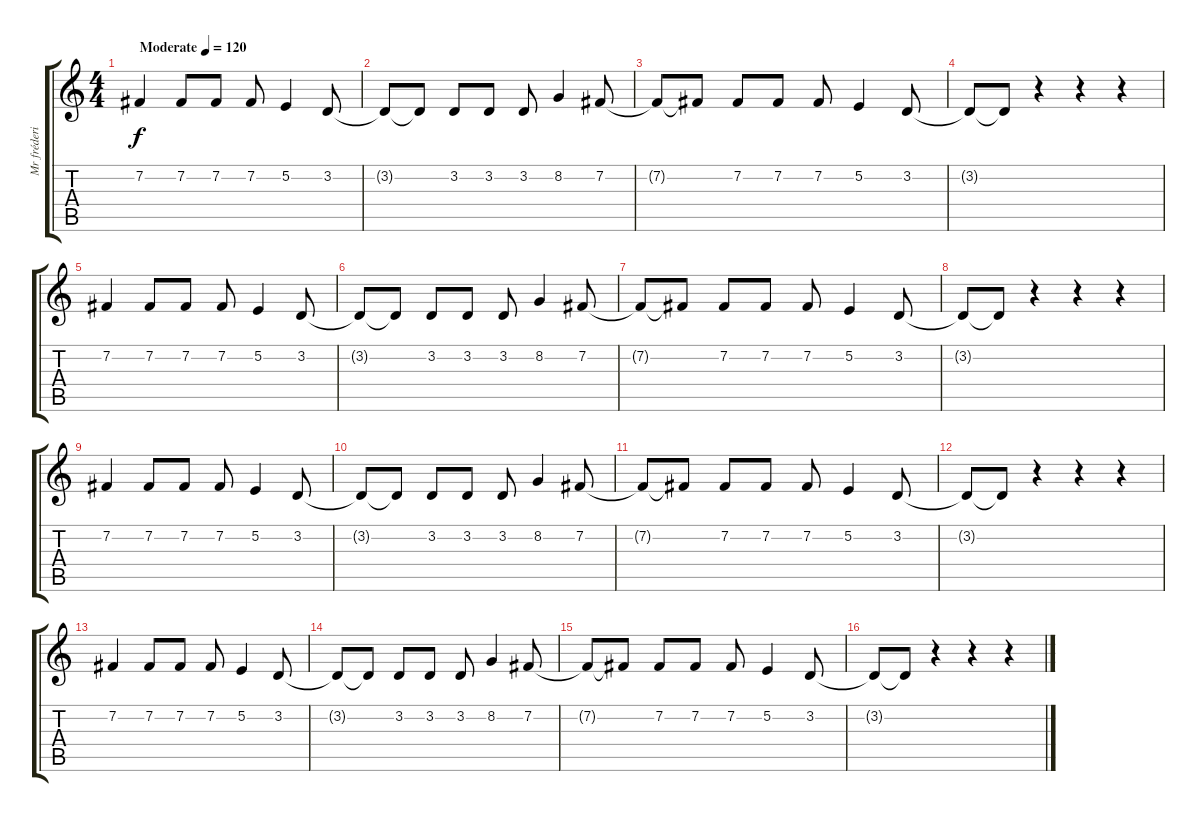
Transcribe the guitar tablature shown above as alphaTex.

\track ("Mr fréderic" "Mr fréderi") {instrument acousticgrandpiano}
\staff {score tabs}
\tuning (E4 B3 G3 D3 A2 E2) {hide}
\ts (4 4)
\tempo (120 "Moderate")
\clef g2
\ks c
7.2.4{dy f instrument acousticgrandpiano} 7.2.8 7.2.8 7.2.8 5.2.4 3.2.8 |
3.2{t}.8 3.2{t}.8 3.2.8 3.2.8 3.2.8 8.2.4 7.2.8 |
7.2{t}.8 7.2{t}.8 7.2.8 7.2.8 7.2.8 5.2.4 3.2.8 |
3.2{t}.8 3.2{t}.8 r.4 r.4 r.4 |
7.2.4 7.2.8 7.2.8 7.2.8 5.2.4 3.2.8 |
3.2{t}.8 3.2{t}.8 3.2.8 3.2.8 3.2.8 8.2.4 7.2.8 |
7.2{t}.8 7.2{t}.8 7.2.8 7.2.8 7.2.8 5.2.4 3.2.8 |
3.2{t}.8 3.2{t}.8 r.4 r.4 r.4 |
7.2.4 7.2.8 7.2.8 7.2.8 5.2.4 3.2.8 |
3.2{t}.8 3.2{t}.8 3.2.8 3.2.8 3.2.8 8.2.4 7.2.8 |
7.2{t}.8 7.2{t}.8 7.2.8 7.2.8 7.2.8 5.2.4 3.2.8 |
3.2{t}.8 3.2{t}.8 r.4 r.4 r.4 |
7.2.4 7.2.8 7.2.8 7.2.8 5.2.4 3.2.8 |
3.2{t}.8 3.2{t}.8 3.2.8 3.2.8 3.2.8 8.2.4 7.2.8 |
7.2{t}.8 7.2{t}.8 7.2.8 7.2.8 7.2.8 5.2.4 3.2.8 |
3.2{t}.8 3.2{t}.8 r.4 r.4 r.4
